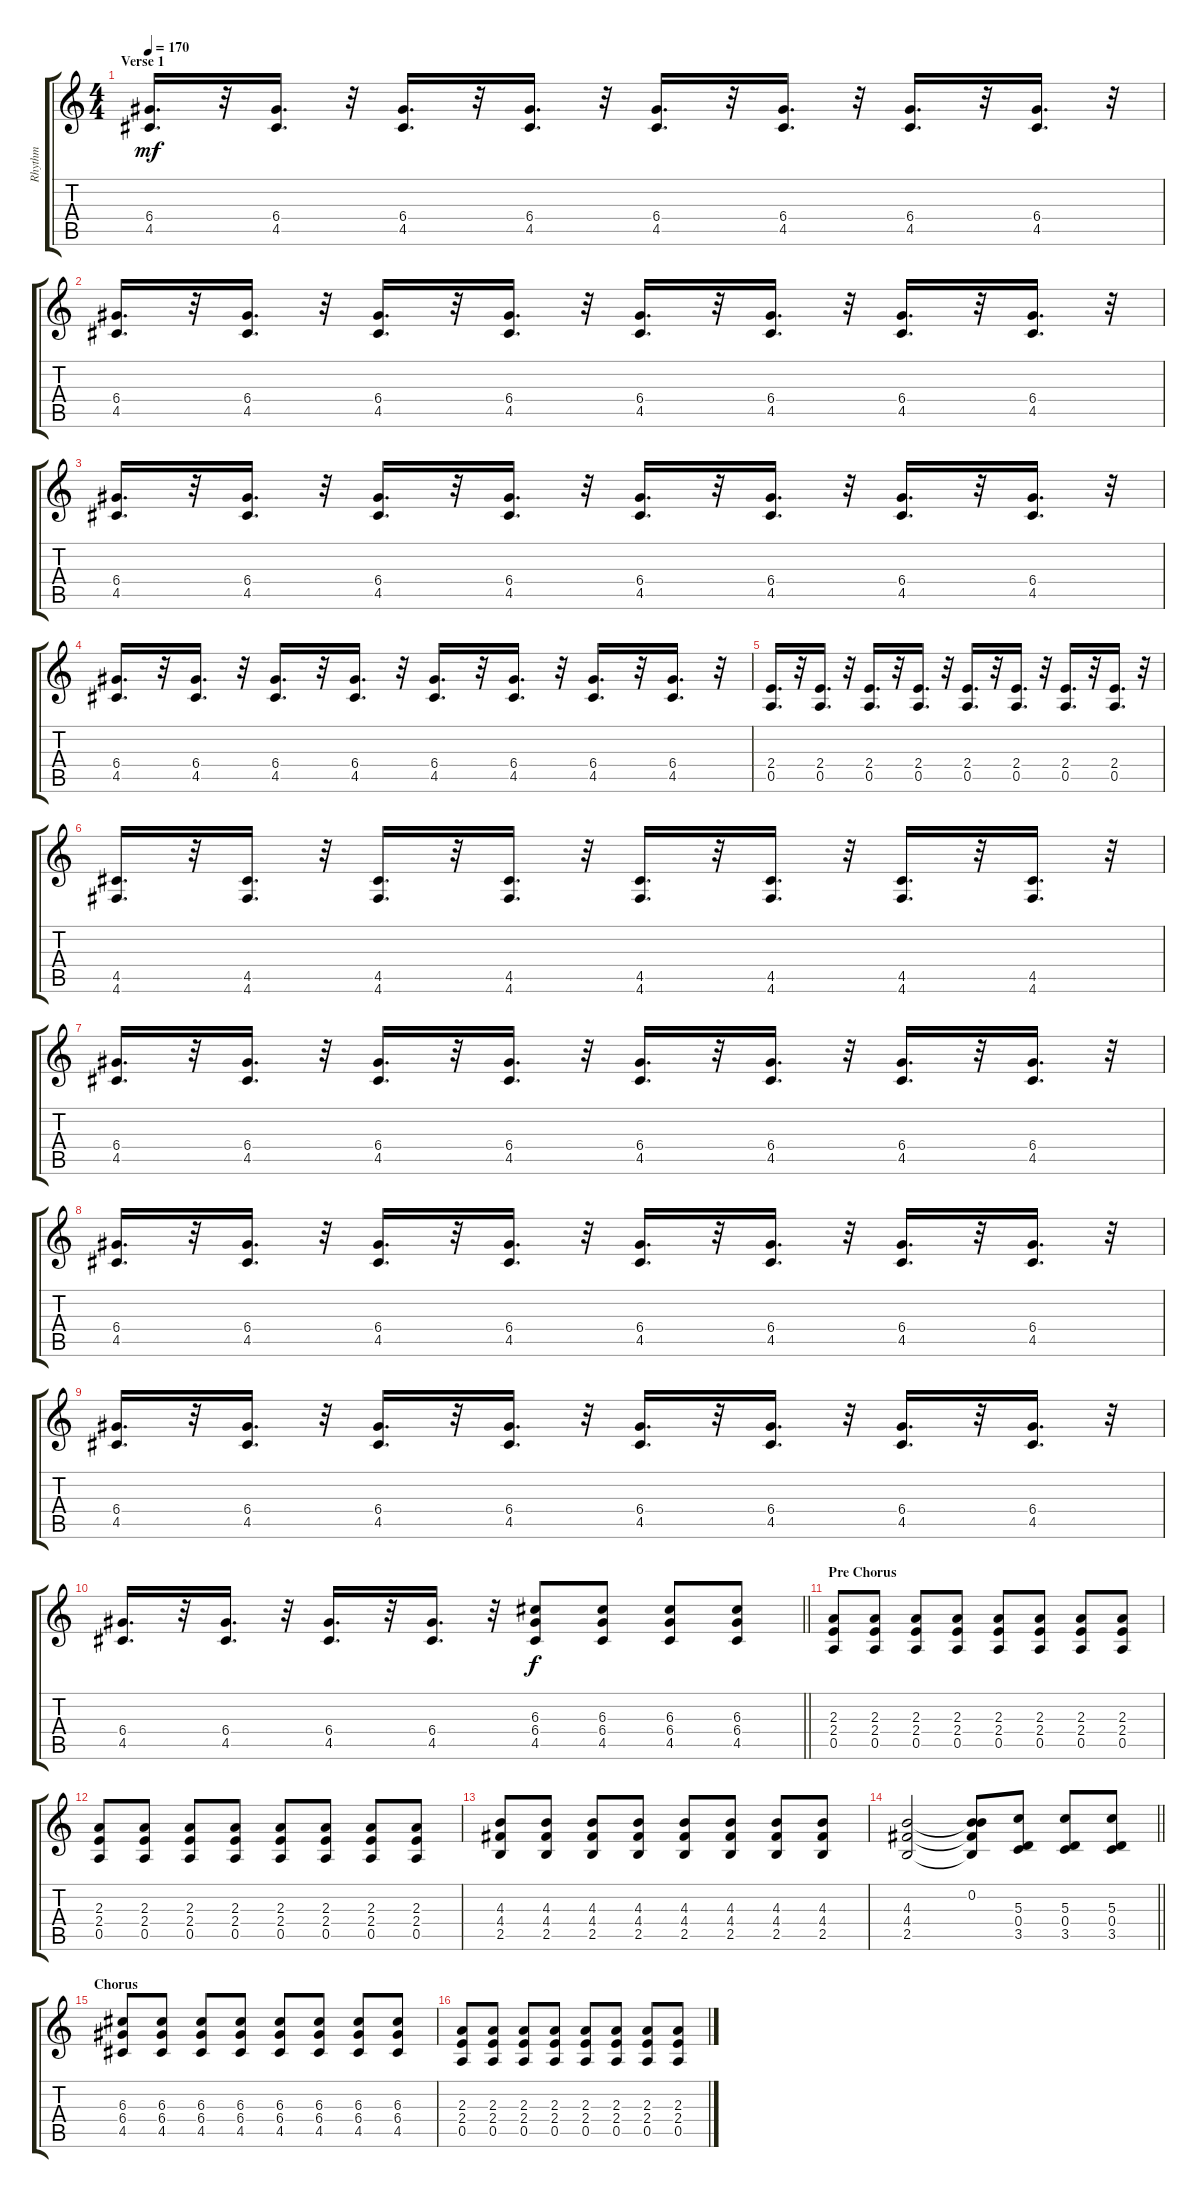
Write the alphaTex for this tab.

\track ("Rhythm" "Rhythm") {instrument overdrivenguitar}
\staff {score tabs}
\tuning (E4 B3 G3 D3 A2 D2) {hide}
\ts (4 4)
\section ("" "Verse 1")
\tempo 170
\clef g2
\ks c
(6.4 4.5).16{d dy mf} r.32 (6.4 4.5).16{d} r.32 (6.4 4.5).16{d} r.32 (6.4 4.5).16{d} r.32 (6.4 4.5).16{d} r.32 (6.4 4.5).16{d} r.32 (6.4 4.5).16{d} r.32 (6.4 4.5).16{d} r.32 |
(6.4 4.5).16{d} r.32 (6.4 4.5).16{d} r.32 (6.4 4.5).16{d} r.32 (6.4 4.5).16{d} r.32 (6.4 4.5).16{d} r.32 (6.4 4.5).16{d} r.32 (6.4 4.5).16{d} r.32 (6.4 4.5).16{d} r.32 |
(6.4 4.5).16{d} r.32 (6.4 4.5).16{d} r.32 (6.4 4.5).16{d} r.32 (6.4 4.5).16{d} r.32 (6.4 4.5).16{d} r.32 (6.4 4.5).16{d} r.32 (6.4 4.5).16{d} r.32 (6.4 4.5).16{d} r.32 |
(6.4 4.5).16{d} r.32 (6.4 4.5).16{d} r.32 (6.4 4.5).16{d} r.32 (6.4 4.5).16{d} r.32 (6.4 4.5).16{d} r.32 (6.4 4.5).16{d} r.32 (6.4 4.5).16{d} r.32 (6.4 4.5).16{d} r.32 |
(2.4 0.5).16{d} r.32 (2.4 0.5).16{d} r.32 (2.4 0.5).16{d} r.32 (2.4 0.5).16{d} r.32 (2.4 0.5).16{d} r.32 (2.4 0.5).16{d} r.32 (2.4 0.5).16{d} r.32 (2.4 0.5).16{d} r.32 |
(4.5 4.6).16{d} r.32 (4.5 4.6).16{d} r.32 (4.5 4.6).16{d} r.32 (4.5 4.6).16{d} r.32 (4.5 4.6).16{d} r.32 (4.5 4.6).16{d} r.32 (4.5 4.6).16{d} r.32 (4.5 4.6).16{d} r.32 |
(6.4 4.5).16{d} r.32 (6.4 4.5).16{d} r.32 (6.4 4.5).16{d} r.32 (6.4 4.5).16{d} r.32 (6.4 4.5).16{d} r.32 (6.4 4.5).16{d} r.32 (6.4 4.5).16{d} r.32 (6.4 4.5).16{d} r.32 |
(6.4 4.5).16{d} r.32 (6.4 4.5).16{d} r.32 (6.4 4.5).16{d} r.32 (6.4 4.5).16{d} r.32 (6.4 4.5).16{d} r.32 (6.4 4.5).16{d} r.32 (6.4 4.5).16{d} r.32 (6.4 4.5).16{d} r.32 |
(6.4 4.5).16{d} r.32 (6.4 4.5).16{d} r.32 (6.4 4.5).16{d} r.32 (6.4 4.5).16{d} r.32 (6.4 4.5).16{d} r.32 (6.4 4.5).16{d} r.32 (6.4 4.5).16{d} r.32 (6.4 4.5).16{d} r.32 |
\barLineRight lightlight
(6.4 4.5).16{d} r.32 (6.4 4.5).16{d} r.32 (6.4 4.5).16{d} r.32 (6.4 4.5).16{d} r.32 (6.3 6.4 4.5).8{dy f} (6.3 6.4 4.5).8 (6.3 6.4 4.5).8 (6.3 6.4 4.5).8 |
\section ("" "Pre Chorus")
(2.3 2.4 0.5).8 (2.3 2.4 0.5).8 (2.3 2.4 0.5).8 (2.3 2.4 0.5).8 (2.3 2.4 0.5).8 (2.3 2.4 0.5).8 (2.3 2.4 0.5).8 (2.3 2.4 0.5).8 |
(2.3 2.4 0.5).8 (2.3 2.4 0.5).8 (2.3 2.4 0.5).8 (2.3 2.4 0.5).8 (2.3 2.4 0.5).8 (2.3 2.4 0.5).8 (2.3 2.4 0.5).8 (2.3 2.4 0.5).8 |
(4.3 4.4 2.5).8 (4.3 4.4 2.5).8 (4.3 4.4 2.5).8 (4.3 4.4 2.5).8 (4.3 4.4 2.5).8 (4.3 4.4 2.5).8 (4.3 4.4 2.5).8 (4.3 4.4 2.5).8 |
\barLineRight lightlight
(4.3 4.4 2.5).2 (0.2 4.3{t} 4.4{t} 2.5{t}).8 (5.3 0.4 3.5).8 (5.3 0.4 3.5).8 (5.3 0.4 3.5).8 |
\section ("" "Chorus")
(6.3 6.4 4.5).8 (6.3 6.4 4.5).8 (6.3 6.4 4.5).8 (6.3 6.4 4.5).8 (6.3 6.4 4.5).8 (6.3 6.4 4.5).8 (6.3 6.4 4.5).8 (6.3 6.4 4.5).8 |
(2.3 2.4 0.5).8 (2.3 2.4 0.5).8 (2.3 2.4 0.5).8 (2.3 2.4 0.5).8 (2.3 2.4 0.5).8 (2.3 2.4 0.5).8 (2.3 2.4 0.5).8 (2.3 2.4 0.5).8
